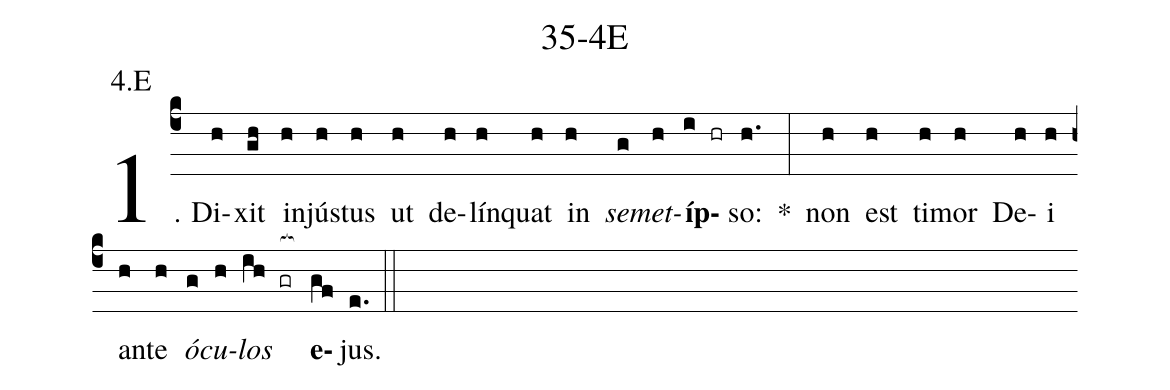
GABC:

name: 35-4E;
annotation: 4.E;
%%
(c4)1. Di(h)xit(gh) in(h)jús(h)tus(h) ut(h) de(h)lín(h)quat(h) in(h) <i>se</i>(g)<i>met</i>(h)<b>íp</b>(i hr)so:(h.) *(:) non(h) est(h) ti(h)mor(h) De(h)i(h) an(h)te(h) <i>ó</i>(g)<i>cu</i>(h)<i>los</i>(ih gr[ocb:1{]) <b>e</b>(gf[ocb:0}])jus.(e.) (::)
